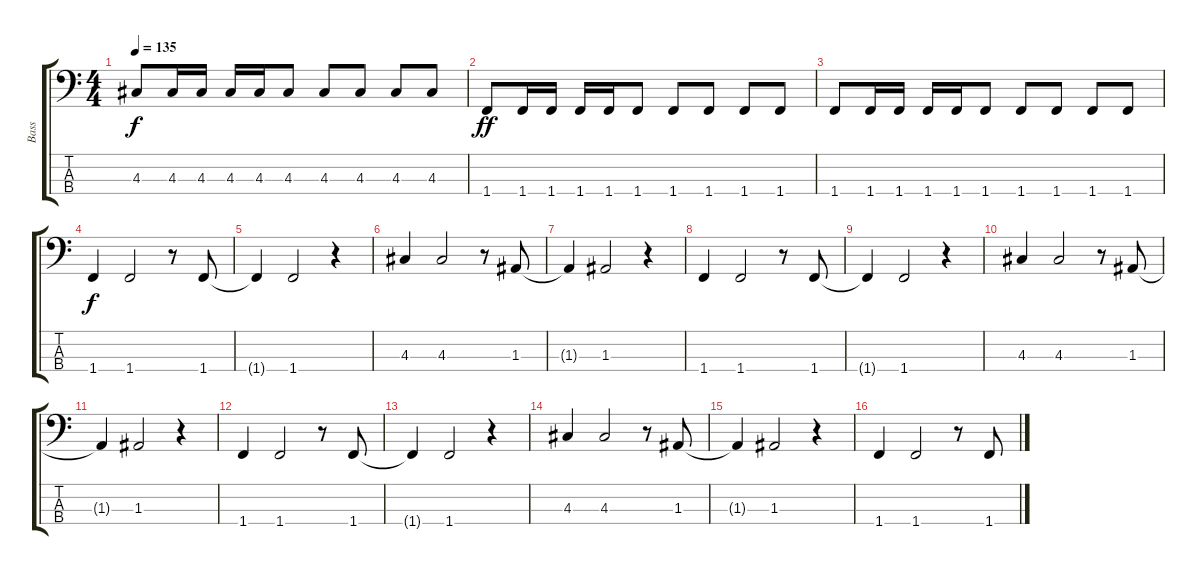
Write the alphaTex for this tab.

\track ("Bass" "Bass") {instrument electricbasspick}
\staff {score tabs}
\tuning (G2 D2 A1 E1) {hide}
\ts (4 4)
\tempo 135
\clef f4
\ks c
4.3.8{dy f} 4.3.16 4.3.16 4.3.16 4.3.16 4.3.8 4.3.8 4.3.8 4.3.8 4.3.8 |
1.4.8{dy ff} 1.4.16 1.4.16 1.4.16 1.4.16 1.4.8 1.4.8 1.4.8 1.4.8 1.4.8 |
1.4.8 1.4.16 1.4.16 1.4.16 1.4.16 1.4.8 1.4.8 1.4.8 1.4.8 1.4.8 |
1.4.4{dy f} 1.4.2 r.8 1.4.8 |
1.4{t}.4 1.4.2 r.4 |
4.3.4 4.3.2 r.8 1.3.8 |
1.3{t}.4 1.3.2 r.4 |
1.4.4 1.4.2 r.8 1.4.8 |
1.4{t}.4 1.4.2 r.4 |
4.3.4 4.3.2 r.8 1.3.8 |
1.3{t}.4 1.3.2 r.4 |
1.4.4 1.4.2 r.8 1.4.8 |
1.4{t}.4 1.4.2 r.4 |
4.3.4 4.3.2 r.8 1.3.8 |
1.3{t}.4 1.3.2 r.4 |
1.4.4 1.4.2 r.8 1.4.8
